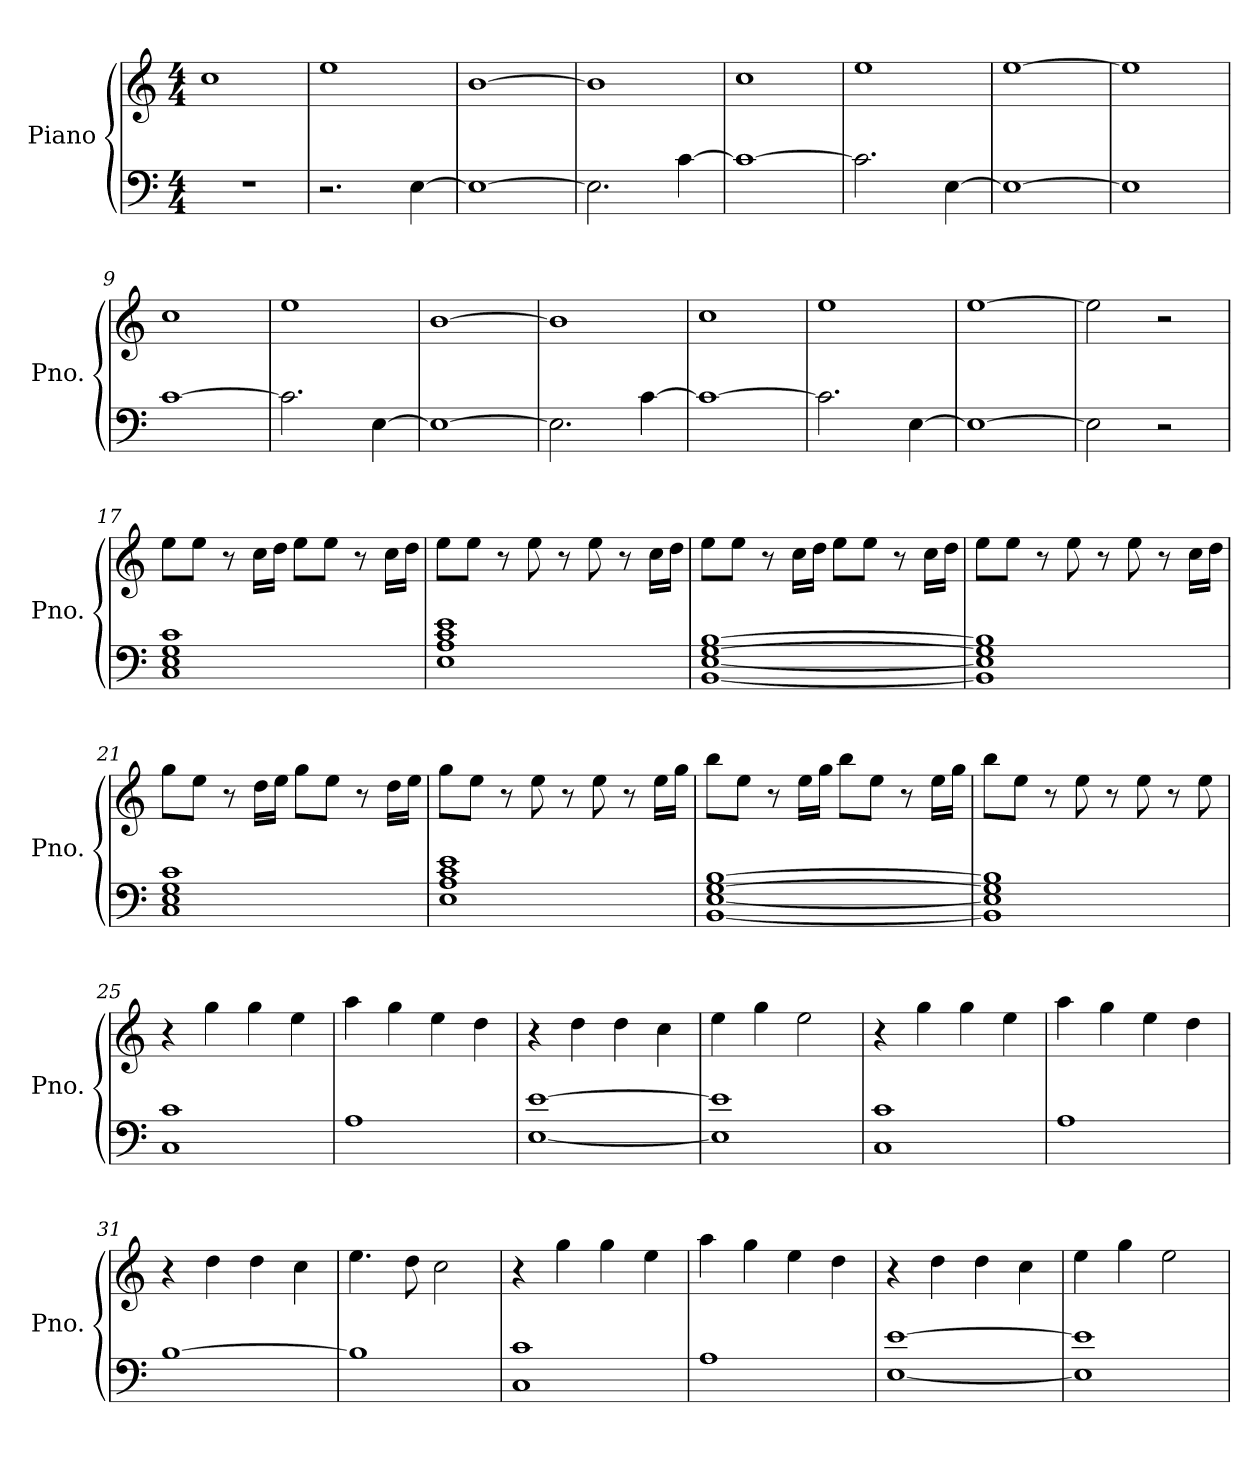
**kern	**kern
*part1	*part1
*staff2	*staff1
*I"Piano	*
*I'Pno.	*
*clefF4	*clefG2
*k[]	*k[]
*M4/4	*M4/4
*MM170	*MM170
=1	=1
1r	1cc
=2	=2
2.r	1ee
[4E\	.
=3	=3
1E_	[1b
=4	=4
2.E\]	1b]
[4c\	.
=5	=5
1c_	1cc
=6	=6
2.c\]	1ee
[4E\	.
=7	=7
1E_	[1ee
=8	=8
1E]	1ee]
=9	=9
[1c	1cc
=10	=10
2.c\]	1ee
[4E\	.
=11	=11
1E_	[1b
=12	=12
2.E\]	1b]
[4c\	.
=13	=13
1c_	1cc
=14	=14
2.c\]	1ee
[4E\	.
!!LO:LB:g=z
=15	=15
1E_	[1ee
=16	=16
2E\]	2ee\]
2r	2r
=17	=17
1C 1E 1G 1c	8ee\L
.	8ee\J
.	8r
.	16cc\LL
.	16dd\JJ
.	8ee\L
.	8ee\J
.	8r
.	16cc\LL
.	16dd\JJ
=18	=18
1E 1A 1c 1e	8ee\L
.	8ee\J
.	8r
.	8ee\
.	8r
.	8ee\
.	8r
.	16cc\LL
.	16dd\JJ
=19	=19
[1BB [1E [1G [1B	8ee\L
.	8ee\J
.	8r
.	16cc\LL
.	16dd\JJ
.	8ee\L
.	8ee\J
.	8r
.	16cc\LL
.	16dd\JJ
=20	=20
1BB] 1E] 1G] 1B]	8ee\L
.	8ee\J
.	8r
.	8ee\
.	8r
.	8ee\
.	8r
.	16cc\LL
.	16dd\JJ
!!LO:LB:g=z
=21	=21
1C 1E 1G 1c	8gg\L
.	8ee\J
.	8r
.	16dd\LL
.	16ee\JJ
.	8gg\L
.	8ee\J
.	8r
.	16dd\LL
.	16ee\JJ
=22	=22
1E 1A 1c 1e	8gg\L
.	8ee\J
.	8r
.	8ee\
.	8r
.	8ee\
.	8r
.	16ee\LL
.	16gg\JJ
=23	=23
[1BB [1E [1G [1B	8bb\L
.	8ee\J
.	8r
.	16ee\LL
.	16gg\JJ
.	8bb\L
.	8ee\J
.	8r
.	16ee\LL
.	16gg\JJ
=24	=24
1BB] 1E] 1G] 1B]	8bb\L
.	8ee\J
.	8r
.	8ee\
.	8r
.	8ee\
.	8r
.	8ee\
=25	=25
1C 1c	4r
.	4gg\
.	4gg\
.	4ee\
=26	=26
1A	4aa\
.	4gg\
.	4ee\
.	4dd\
!!LO:LB:g=z
=27	=27
[1E [1e	4r
.	4dd\
.	4dd\
.	4cc\
=28	=28
1E] 1e]	4ee\
.	4gg\
.	2ee\
=29	=29
1C 1c	4r
.	4gg\
.	4gg\
.	4ee\
=30	=30
1A	4aa\
.	4gg\
.	4ee\
.	4dd\
=31	=31
[1B	4r
.	4dd\
.	4dd\
.	4cc\
=32	=32
1B]	4.ee\
.	8dd\
.	2cc\
=33	=33
1C 1c	4r
.	4gg\
.	4gg\
.	4ee\
=34	=34
1A	4aa\
.	4gg\
.	4ee\
.	4dd\
=35	=35
[1E [1e	4r
.	4dd\
.	4dd\
.	4cc\
=36	=36
1E] 1e]	4ee\
.	4gg\
.	2ee\
=	=
*-	*-
